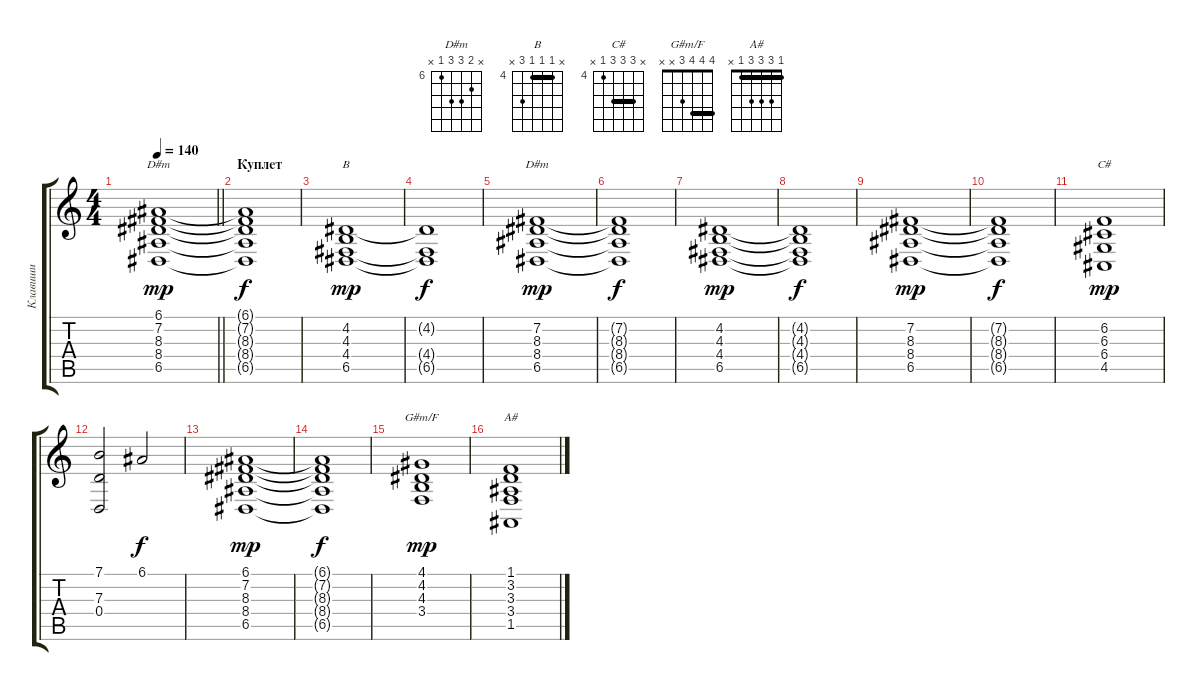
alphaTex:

\track ("Клавиши" "Клавиши") {instrument stringensemble1}
\staff {score tabs}
\tuning (E4 B3 G3 D3 A2 E2) {hide}
\chord ("D#m" 6 7 8 8 6 x) {firstfret 6 barre 6}
\chord ("B" x 4 4 4 6 x) {firstfret 4 barre 4}
\chord ("D#m" x 7 8 8 6 x) {firstfret 6}
\chord ("C#" x 6 6 6 4 x) {firstfret 4 barre 6}
\chord ("G#m/F" 4 4 4 3 x x) {barre 4}
\chord ("A#" 1 3 3 3 1 x) {barre 1}
\ts (4 4)
\tempo 140
\clef g2
\barLineRight lightlight
\ks c
(6.1 7.2 8.3 8.4 6.5).1{ch "D#m" dy mp} |
\section ("" "Куплет")
(6.1{t} 7.2{t} 8.3{t} 8.4{t} 6.5{t}).1{dy f} |
(4.2 4.3 4.4 6.5).1{ch "B" dy mp} |
(4.2{t} 4.4{t} 6.5{t}).1{dy f} |
(7.2 8.3 8.4 6.5).1{ch "D#m" dy mp} |
(7.2{t} 8.3{t} 8.4{t} 6.5{t}).1{dy f} |
(4.2 4.3 4.4 6.5).1{dy mp} |
(4.2{t} 4.3{t} 4.4{t} 6.5{t}).1{dy f} |
(7.2 8.3 8.4 6.5).1{dy mp} |
(7.2{t} 8.3{t} 8.4{t} 6.5{t}).1{dy f} |
(6.2 6.3 6.4 4.5).1{ch "C#" dy mp} |
(7.1 7.3 0.4).2 6.1.2{dy f} |
(6.1 7.2 8.3 8.4 6.5).1{dy mp} |
(6.1{t} 7.2{t} 8.3{t} 8.4{t} 6.5{t}).1{dy f} |
(4.1 4.2 4.3 3.4).1{ch "G#m/F" dy mp} |
(1.1 3.2 3.3 3.4 1.5).1{ch "A#"}
